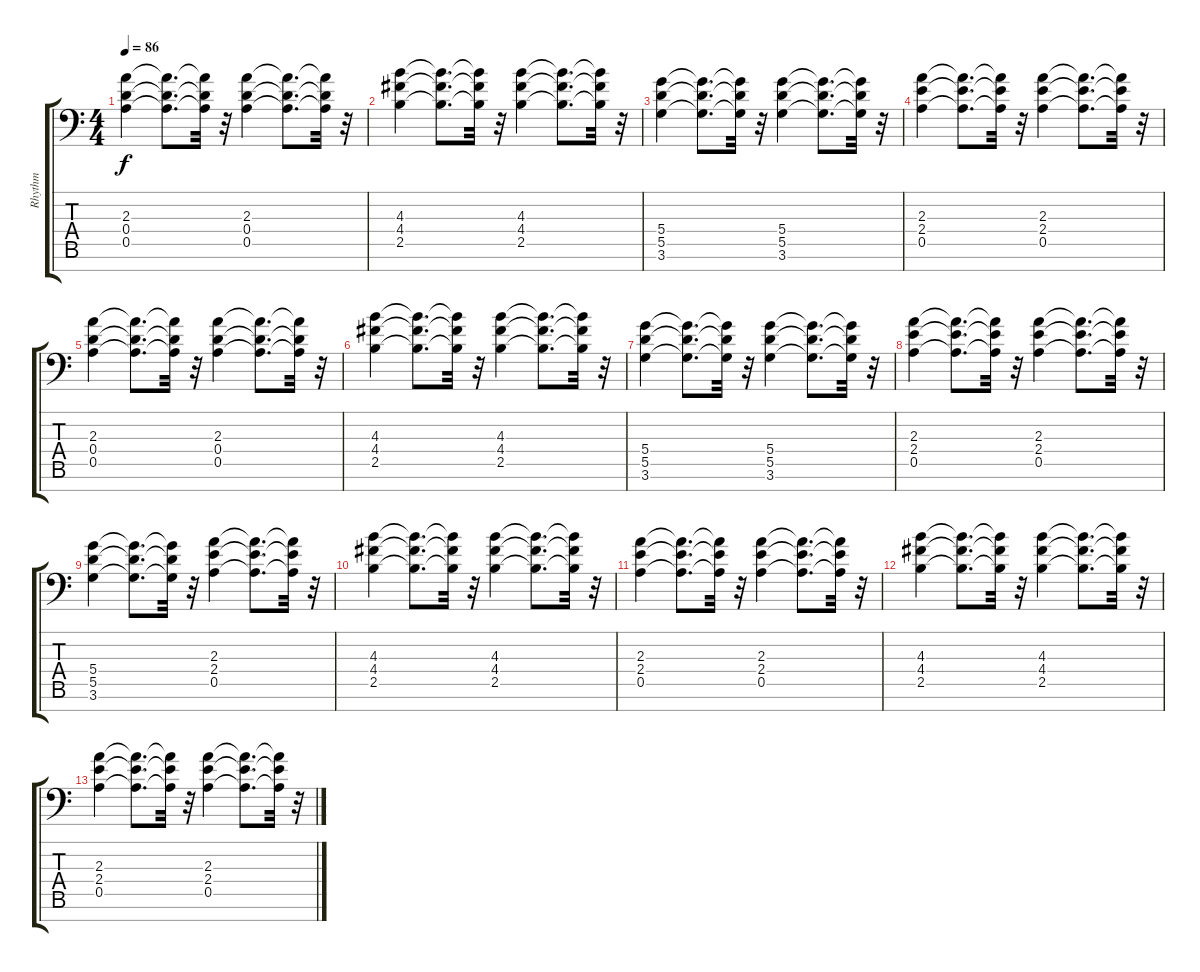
\track ("Rhythm" "Rhythm") {instrument distortionguitar}
\staff {score tabs}
\tuning (E4 B3 G3 D3 A2 E2 A1) {hide}
\ts (4 4)
\tempo 86
\clef f4
\ks c
(2.3 0.4 0.5).4{dy f} (2.3{t} 0.4{t} 0.5{t}).8{d} (2.3{t} 0.4{t} 0.5{t}).32 r.32 (2.3 0.4 0.5).4 (2.3{t} 0.4{t} 0.5{t}).8{d} (2.3{t} 0.4{t} 0.5{t}).32 r.32 |
(4.3 4.4 2.5).4 (4.3{t} 4.4{t} 2.5{t}).8{d} (4.3{t} 4.4{t} 2.5{t}).32 r.32 (4.3 4.4 2.5).4 (4.3{t} 4.4{t} 2.5{t}).8{d} (4.3{t} 4.4{t} 2.5{t}).32 r.32 |
(5.4 5.5 3.6).4 (5.4{t} 5.5{t} 3.6{t}).8{d} (5.4{t} 5.5{t} 3.6{t}).32 r.32 (5.4 5.5 3.6).4 (5.4{t} 5.5{t} 3.6{t}).8{d} (5.4{t} 5.5{t} 3.6{t}).32 r.32 |
(2.3 2.4 0.5).4 (2.3{t} 2.4{t} 0.5{t}).8{d} (2.3{t} 2.4{t} 0.5{t}).32 r.32 (2.3 2.4 0.5).4 (2.3{t} 2.4{t} 0.5{t}).8{d} (2.3{t} 2.4{t} 0.5{t}).32 r.32 |
(2.3 0.4 0.5).4 (2.3{t} 0.4{t} 0.5{t}).8{d} (2.3{t} 0.4{t} 0.5{t}).32 r.32 (2.3 0.4 0.5).4 (2.3{t} 0.4{t} 0.5{t}).8{d} (2.3{t} 0.4{t} 0.5{t}).32 r.32 |
(4.3 4.4 2.5).4 (4.3{t} 4.4{t} 2.5{t}).8{d} (4.3{t} 4.4{t} 2.5{t}).32 r.32 (4.3 4.4 2.5).4 (4.3{t} 4.4{t} 2.5{t}).8{d} (4.3{t} 4.4{t} 2.5{t}).32 r.32 |
(5.4 5.5 3.6).4 (5.4{t} 5.5{t} 3.6{t}).8{d} (5.4{t} 5.5{t} 3.6{t}).32 r.32 (5.4 5.5 3.6).4 (5.4{t} 5.5{t} 3.6{t}).8{d} (5.4{t} 5.5{t} 3.6{t}).32 r.32 |
(2.3 2.4 0.5).4 (2.3{t} 2.4{t} 0.5{t}).8{d} (2.3{t} 2.4{t} 0.5{t}).32 r.32 (2.3 2.4 0.5).4 (2.3{t} 2.4{t} 0.5{t}).8{d} (2.3{t} 2.4{t} 0.5{t}).32 r.32 |
(5.4 5.5 3.6).4 (5.4{t} 5.5{t} 3.6{t}).8{d} (5.4{t} 5.5{t} 3.6{t}).32 r.32 (2.3 2.4 0.5).4 (2.3{t} 2.4{t} 0.5{t}).8{d} (2.3{t} 2.4{t} 0.5{t}).32 r.32 |
(4.3 4.4 2.5).4 (4.3{t} 4.4{t} 2.5{t}).8{d} (4.3{t} 4.4{t} 2.5{t}).32 r.32 (4.3 4.4 2.5).4 (4.3{t} 4.4{t} 2.5{t}).8{d} (4.3{t} 4.4{t} 2.5{t}).32 r.32 |
(2.3 2.4 0.5).4 (2.3{t} 2.4{t} 0.5{t}).8{d} (2.3{t} 2.4{t} 0.5{t}).32 r.32 (2.3 2.4 0.5).4 (2.3{t} 2.4{t} 0.5{t}).8{d} (2.3{t} 2.4{t} 0.5{t}).32 r.32 |
(4.3 4.4 2.5).4 (4.3{t} 4.4{t} 2.5{t}).8{d} (4.3{t} 4.4{t} 2.5{t}).32 r.32 (4.3 4.4 2.5).4 (4.3{t} 4.4{t} 2.5{t}).8{d} (4.3{t} 4.4{t} 2.5{t}).32 r.32 |
(2.3 2.4 0.5).4 (2.3{t} 2.4{t} 0.5{t}).8{d} (2.3{t} 2.4{t} 0.5{t}).32 r.32 (2.3 2.4 0.5).4 (2.3{t} 2.4{t} 0.5{t}).8{d} (2.3{t} 2.4{t} 0.5{t}).32 r.32
